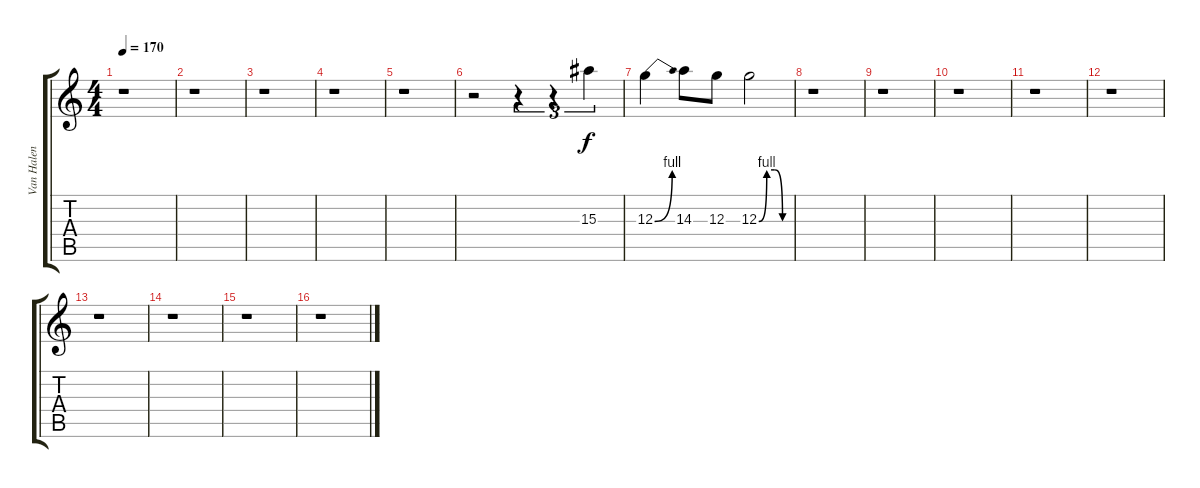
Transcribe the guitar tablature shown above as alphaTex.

\track ("Van Halen 2 Extra" "Van Halen ") {instrument overdrivenguitar}
\staff {score tabs}
\tuning (E4 B3 G3 D3 A2 E2) {hide}
\ts (4 4)
\tempo 170
\clef g2
\ks c
r.1{dy f} |
r.1 |
r.1 |
r.1 |
r.1 |
r.2 r.4{tu (3 2)} r.4{tu (3 2)} 15.3.4{tu (3 2)} |
12.3{be (bend 0 0 60 4)}.4 14.3.8 12.3.8 12.3{be (custom 0 0 15 4 30 4 45 0 60 0)}.2 |
r.1 |
r.1 |
r.1 |
r.1 |
r.1 |
r.1 |
r.1 |
r.1 |
r.1
